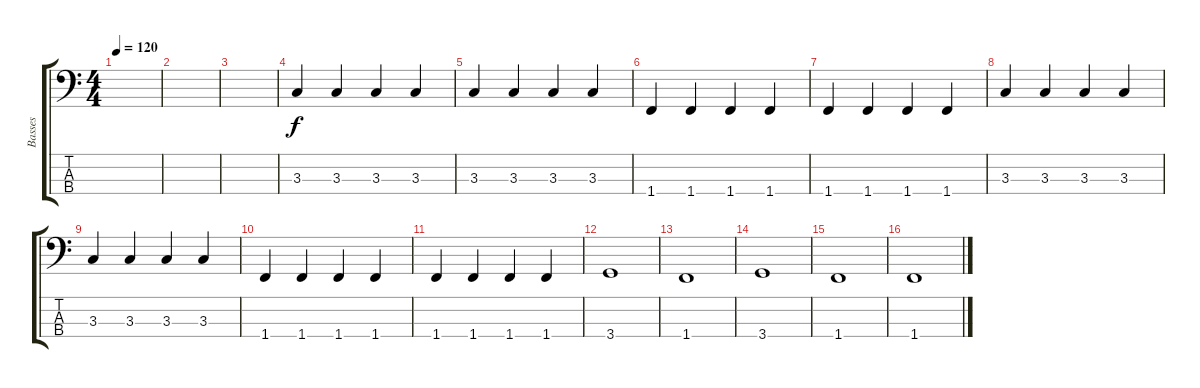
\track ("Basses" "Basses") {instrument electricbassfinger}
\staff {score tabs}
\tuning (G2 D2 A1 E1) {hide}
\ts (4 4)
\tempo 120
\clef f4
\ks c
|
|
|
3.3.4 3.3.4 3.3.4 3.3.4 |
3.3.4 3.3.4 3.3.4 3.3.4 |
1.4.4 1.4.4 1.4.4 1.4.4 |
1.4.4 1.4.4 1.4.4 1.4.4 |
3.3.4 3.3.4 3.3.4 3.3.4 |
3.3.4 3.3.4 3.3.4 3.3.4 |
1.4.4 1.4.4 1.4.4 1.4.4 |
1.4.4 1.4.4 1.4.4 1.4.4 |
3.4.1 |
1.4.1 |
3.4.1 |
1.4.1 |
1.4.1
